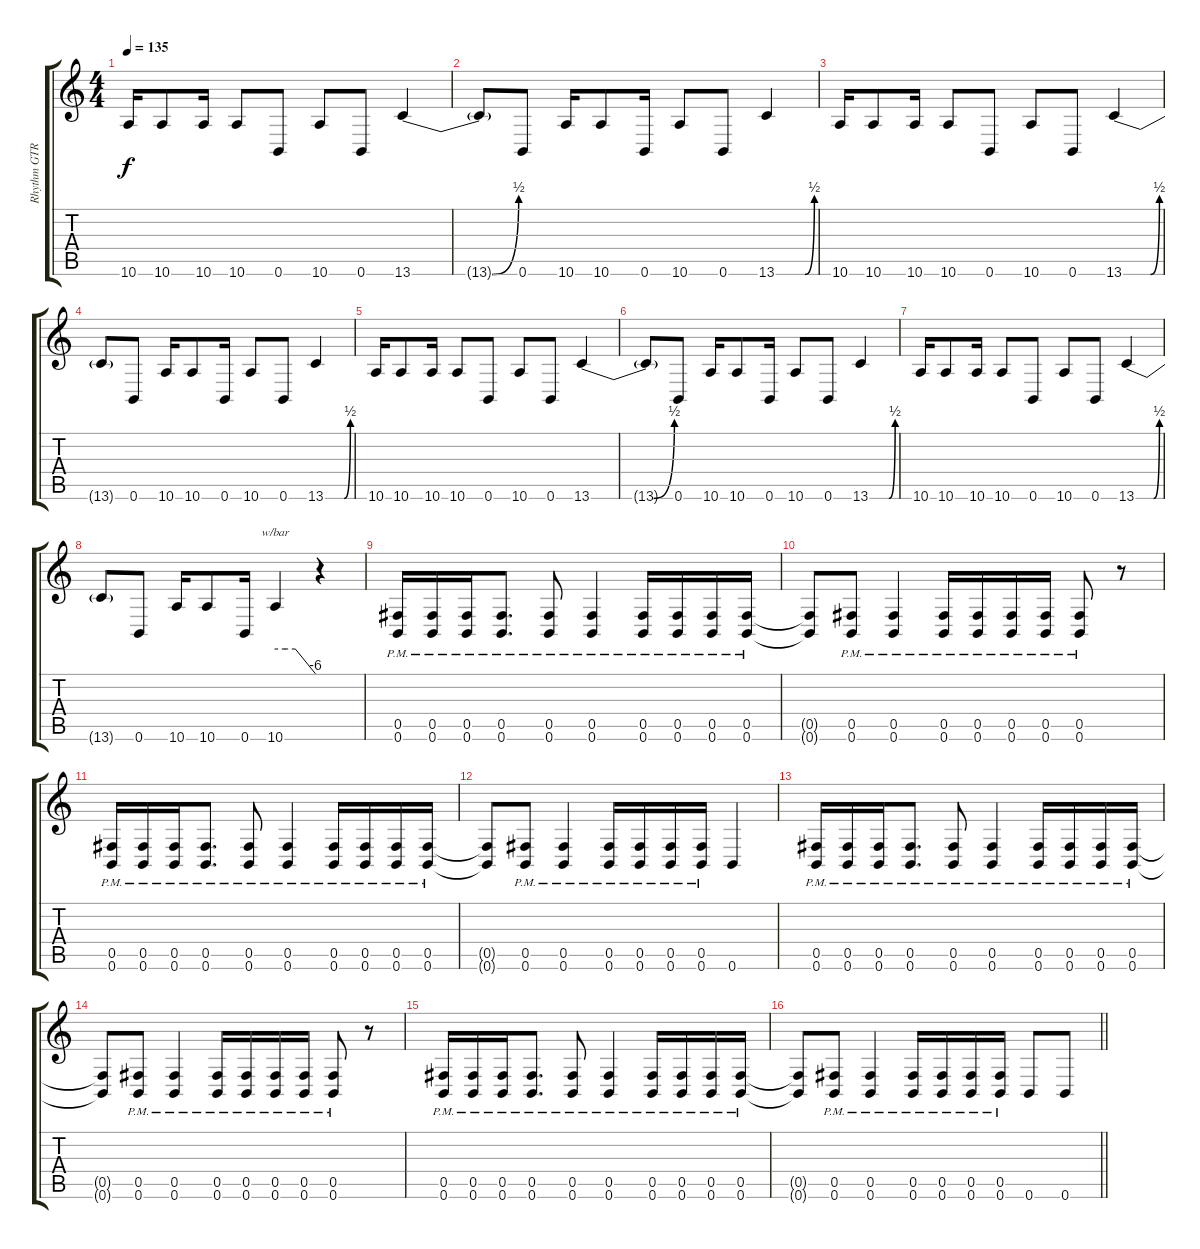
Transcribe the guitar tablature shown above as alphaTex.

\track ("Rhythm GTR L" "Rhythm GTR") {instrument distortionguitar}
\staff {score tabs}
\tuning (Db4 Ab3 E3 B2 Gb2 B1) {hide}
\ts (4 4)
\tempo 135
\clef g2
\ks c
10.6.16{dy f} 10.6.8 10.6.16 10.6.8 0.6.8 10.6.8 0.6.8 13.6{be (custom 0 0 15 0 30 0 45 0 60 2)}.4 |
13.6{t}.8 0.6.8 10.6.16 10.6.8 0.6.16 10.6.8 0.6.8 13.6{be (custom 0 0 15 0 30 0 45 0 60 2)}.4 |
10.6.16 10.6.8 10.6.16 10.6.8 0.6.8 10.6.8 0.6.8 13.6{be (custom 0 0 15 0 30 0 45 0 60 2)}.4 |
13.6{t}.8 0.6.8 10.6.16 10.6.8 0.6.16 10.6.8 0.6.8 13.6{be (custom 0 0 15 0 30 0 45 0 60 2)}.4 |
10.6.16 10.6.8 10.6.16 10.6.8 0.6.8 10.6.8 0.6.8 13.6{be (custom 0 0 15 0 30 0 45 0 60 2)}.4 |
13.6{t}.8 0.6.8 10.6.16 10.6.8 0.6.16 10.6.8 0.6.8 13.6{be (custom 0 0 15 0 30 0 45 0 60 2)}.4 |
10.6.16 10.6.8 10.6.16 10.6.8 0.6.8 10.6.8 0.6.8 13.6{be (custom 0 0 15 0 30 0 45 0 60 2)}.4 |
13.6{t}.8 0.6.8 10.6.16 10.6.8 0.6.16 10.6.4{tbe (custom default 0 0 15 0 30 0 60 -24)} r.4 |
(0.5{pm} 0.6{pm}).16 (0.5{pm} 0.6{pm}).16 (0.5{pm} 0.6{pm}).16 (0.5{pm} 0.6{pm}).8{d} (0.5{pm} 0.6{pm}).8 (0.5{pm} 0.6{pm}).4 (0.5{pm} 0.6{pm}).16 (0.5{pm} 0.6{pm}).16 (0.5{pm} 0.6{pm}).16 (0.5{pm} 0.6{pm}).16 |
(0.5{t} 0.6{t}).8 (0.5{pm} 0.6{pm}).8 (0.5{pm} 0.6{pm}).4 (0.5{pm} 0.6{pm}).16 (0.5{pm} 0.6{pm}).16 (0.5{pm} 0.6{pm}).16 (0.5{pm} 0.6{pm}).16 (0.5{pm} 0.6{pm}).8 r.8 |
(0.5{pm} 0.6{pm}).16 (0.5{pm} 0.6{pm}).16 (0.5{pm} 0.6{pm}).16 (0.5{pm} 0.6{pm}).8{d} (0.5{pm} 0.6{pm}).8 (0.5{pm} 0.6{pm}).4 (0.5{pm} 0.6{pm}).16 (0.5{pm} 0.6{pm}).16 (0.5{pm} 0.6{pm}).16 (0.5{pm} 0.6{pm}).16 |
(0.5{t} 0.6{t}).8 (0.5{pm} 0.6{pm}).8 (0.5{pm} 0.6{pm}).4 (0.5{pm} 0.6{pm}).16 (0.5{pm} 0.6{pm}).16 (0.5{pm} 0.6{pm}).16 (0.5{pm} 0.6{pm}).16 0.6.4 |
(0.5{pm} 0.6{pm}).16 (0.5{pm} 0.6{pm}).16 (0.5{pm} 0.6{pm}).16 (0.5{pm} 0.6{pm}).8{d} (0.5{pm} 0.6{pm}).8 (0.5{pm} 0.6{pm}).4 (0.5{pm} 0.6{pm}).16 (0.5{pm} 0.6{pm}).16 (0.5{pm} 0.6{pm}).16 (0.5{pm} 0.6{pm}).16 |
(0.5{t} 0.6{t}).8 (0.5{pm} 0.6{pm}).8 (0.5{pm} 0.6{pm}).4 (0.5{pm} 0.6{pm}).16 (0.5{pm} 0.6{pm}).16 (0.5{pm} 0.6{pm}).16 (0.5{pm} 0.6{pm}).16 (0.5{pm} 0.6{pm}).8 r.8 |
(0.5{pm} 0.6{pm}).16 (0.5{pm} 0.6{pm}).16 (0.5{pm} 0.6{pm}).16 (0.5{pm} 0.6{pm}).8{d} (0.5{pm} 0.6{pm}).8 (0.5{pm} 0.6{pm}).4 (0.5{pm} 0.6{pm}).16 (0.5{pm} 0.6{pm}).16 (0.5{pm} 0.6{pm}).16 (0.5{pm} 0.6{pm}).16 |
\barLineRight lightlight
(0.5{t} 0.6{t}).8 (0.5{pm} 0.6{pm}).8 (0.5{pm} 0.6{pm}).4 (0.5{pm} 0.6{pm}).16 (0.5{pm} 0.6{pm}).16 (0.5{pm} 0.6{pm}).16 (0.5{pm} 0.6{pm}).16 0.6.8 0.6.8
